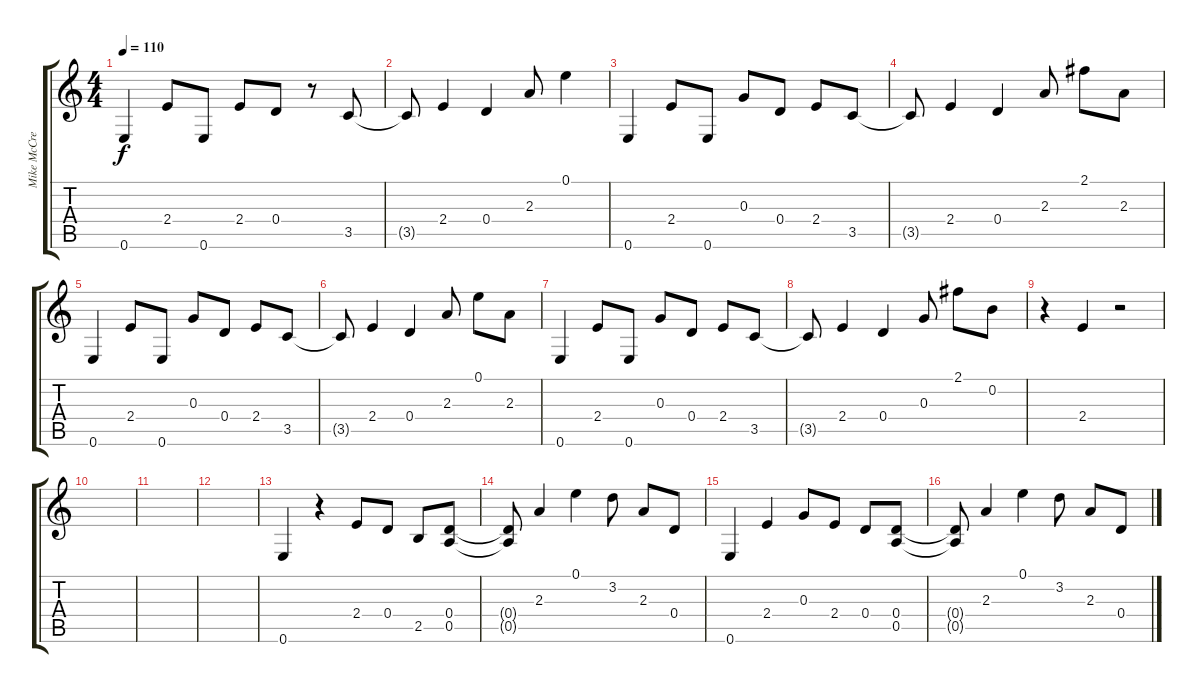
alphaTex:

\track ("Mike McCready" "Mike McCre") {instrument acousticguitarsteel}
\staff {score tabs}
\tuning (E4 B3 G3 D3 A2 E2) {hide}
\ts (4 4)
\tempo 110
\clef g2
\ks c
0.6.4{dy f} 2.4.8 0.6.8 2.4.8 0.4.8 r.8 3.5.8 |
3.5{t}.8 2.4.4 0.4.4 2.3.8 0.1.4 |
0.6.4 2.4.8 0.6.8 0.3.8 0.4.8 2.4.8 3.5.8 |
3.5{t}.8 2.4.4 0.4.4 2.3.8 2.1.8 2.3.8 |
0.6.4 2.4.8 0.6.8 0.3.8 0.4.8 2.4.8 3.5.8 |
3.5{t}.8 2.4.4 0.4.4 2.3.8 0.1.8 2.3.8 |
0.6.4 2.4.8 0.6.8 0.3.8 0.4.8 2.4.8 3.5.8 |
3.5{t}.8 2.4.4 0.4.4 0.3.8 2.1.8 0.2.8 |
r.4 2.4.4 r.2 |
|
|
|
0.6.4 r.4 2.4.8 0.4.8 2.5.8 (0.4 0.5).8 |
(0.4{t} 0.5{t}).8 2.3.4 0.1.4 3.2.8 2.3.8 0.4.8 |
0.6.4 2.4.4 0.3.8 2.4.8 0.4.8 (0.4 0.5).8 |
(0.4{t} 0.5{t}).8 2.3.4 0.1.4 3.2.8 2.3.8 0.4.8
